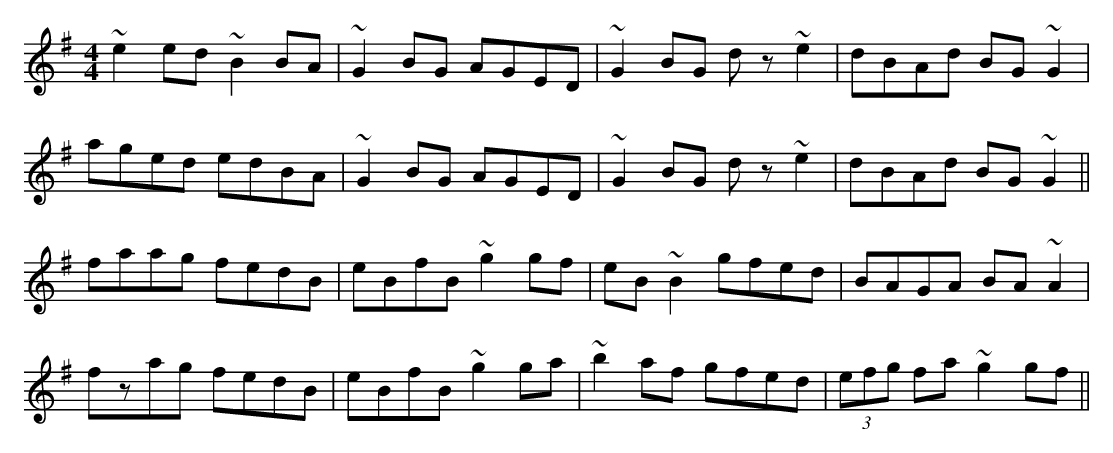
X:1
M:4/4
K:G
~e2ed ~B2BA|~G2BG AGED|~G2BG dz~e2|dBAd BG~G2|
aged edBA|~G2BG AGED|~G2BG dz~e2|dBAd BG~G2||
faag fedB|eBfB ~g2gf|eB~B2 gfed|BAGA BA~A2|
fzag fedB|eBfB ~g2ga|~b2af gfed|(3efg fa ~g2gf||
